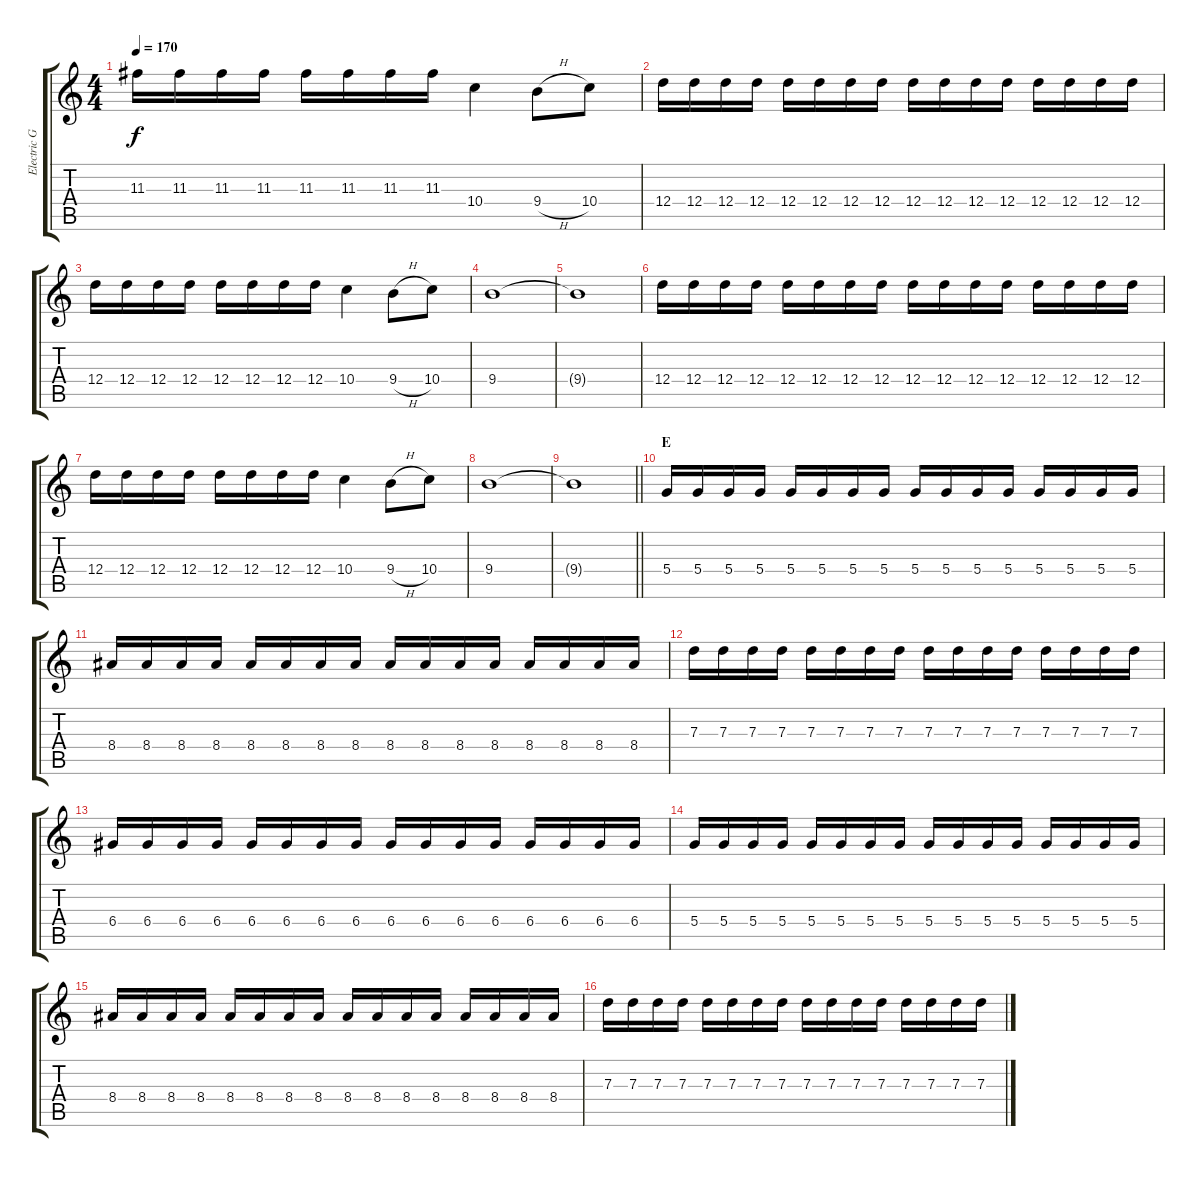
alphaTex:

\track ("Electric Guitar" "Electric G") {instrument distortionguitar}
\staff {score tabs}
\tuning (E4 B3 G3 D3 A2 E2) {hide}
\ts (4 4)
\tempo 170
\clef g2
\ks c
11.3.16{dy f} 11.3.16 11.3.16 11.3.16 11.3.16 11.3.16 11.3.16 11.3.16 10.4.4 9.4{h}.8 10.4.8 |
12.4.16 12.4.16 12.4.16 12.4.16 12.4.16 12.4.16 12.4.16 12.4.16 12.4.16 12.4.16 12.4.16 12.4.16 12.4.16 12.4.16 12.4.16 12.4.16 |
12.4.16 12.4.16 12.4.16 12.4.16 12.4.16 12.4.16 12.4.16 12.4.16 10.4.4 9.4{h}.8 10.4.8 |
9.4.1 |
9.4{t}.1 |
12.4.16 12.4.16 12.4.16 12.4.16 12.4.16 12.4.16 12.4.16 12.4.16 12.4.16 12.4.16 12.4.16 12.4.16 12.4.16 12.4.16 12.4.16 12.4.16 |
12.4.16 12.4.16 12.4.16 12.4.16 12.4.16 12.4.16 12.4.16 12.4.16 10.4.4 9.4{h}.8 10.4.8 |
9.4.1 |
\barLineRight lightlight
9.4{t}.1 |
\section ("" "E")
5.4.16 5.4.16 5.4.16 5.4.16 5.4.16 5.4.16 5.4.16 5.4.16 5.4.16 5.4.16 5.4.16 5.4.16 5.4.16 5.4.16 5.4.16 5.4.16 |
8.4.16 8.4.16 8.4.16 8.4.16 8.4.16 8.4.16 8.4.16 8.4.16 8.4.16 8.4.16 8.4.16 8.4.16 8.4.16 8.4.16 8.4.16 8.4.16 |
7.3.16 7.3.16 7.3.16 7.3.16 7.3.16 7.3.16 7.3.16 7.3.16 7.3.16 7.3.16 7.3.16 7.3.16 7.3.16 7.3.16 7.3.16 7.3.16 |
6.4.16 6.4.16 6.4.16 6.4.16 6.4.16 6.4.16 6.4.16 6.4.16 6.4.16 6.4.16 6.4.16 6.4.16 6.4.16 6.4.16 6.4.16 6.4.16 |
5.4.16 5.4.16 5.4.16 5.4.16 5.4.16 5.4.16 5.4.16 5.4.16 5.4.16 5.4.16 5.4.16 5.4.16 5.4.16 5.4.16 5.4.16 5.4.16 |
8.4.16 8.4.16 8.4.16 8.4.16 8.4.16 8.4.16 8.4.16 8.4.16 8.4.16 8.4.16 8.4.16 8.4.16 8.4.16 8.4.16 8.4.16 8.4.16 |
7.3.16 7.3.16 7.3.16 7.3.16 7.3.16 7.3.16 7.3.16 7.3.16 7.3.16 7.3.16 7.3.16 7.3.16 7.3.16 7.3.16 7.3.16 7.3.16
